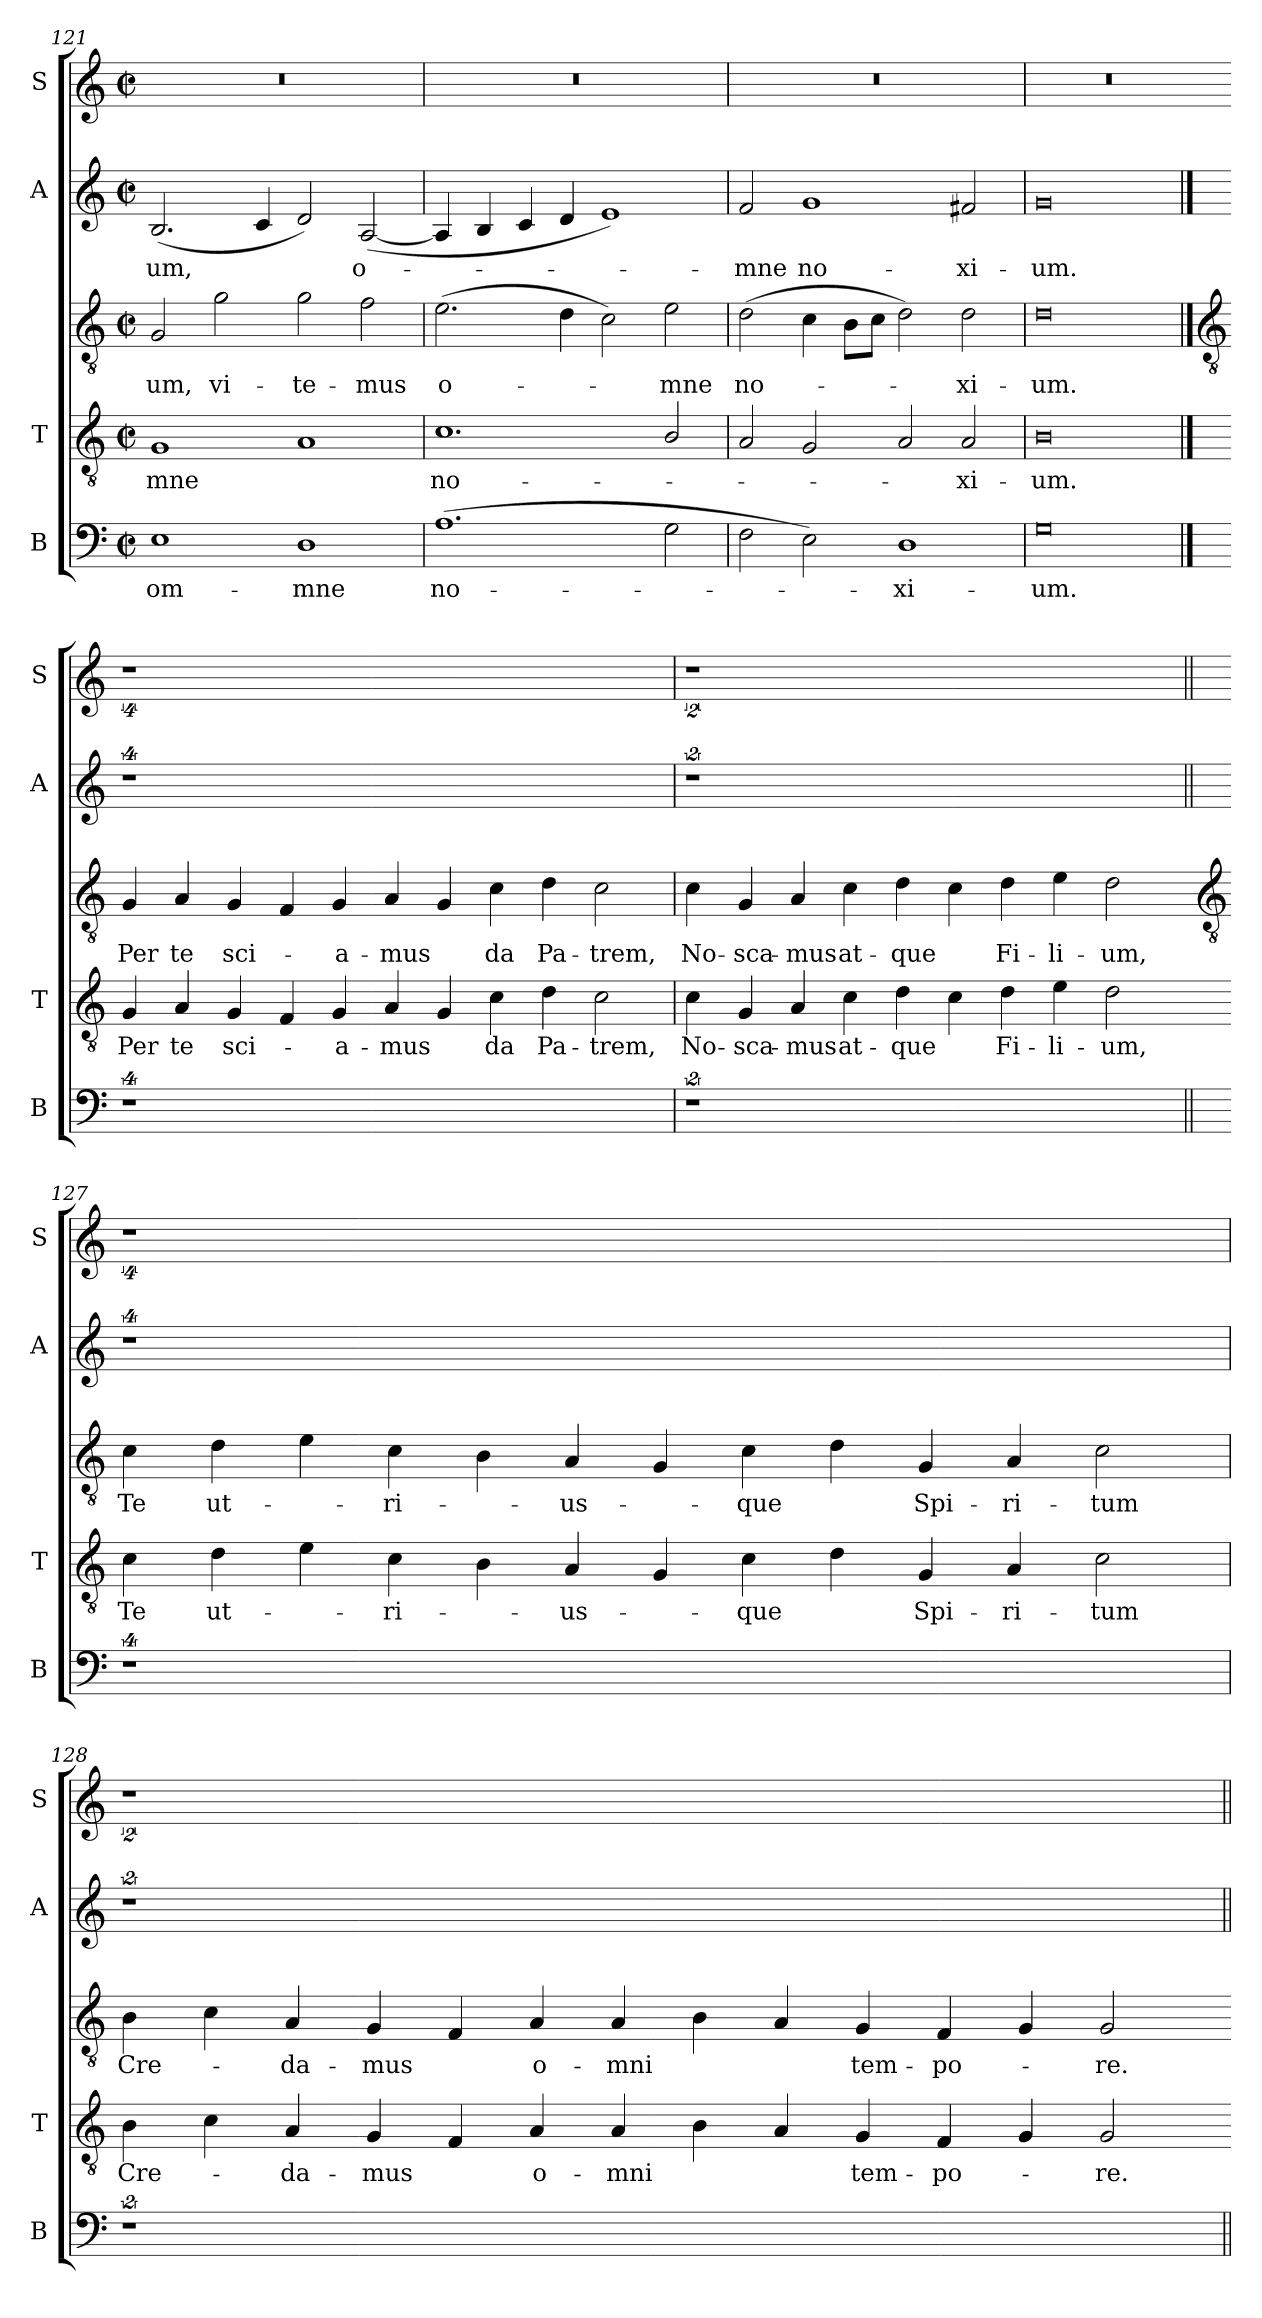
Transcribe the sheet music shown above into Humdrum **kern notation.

**kern	**text	**kern	**text	**kern	**text	**kern	**text	**kern
*part4	*part4	*part3	*part3	*part3	*part3	*part2	*part2	*part1
*staff5	*staff5	*staff4	*staff4	*staff3	*staff3	*staff2	*staff2	*staff1
*I"B	*	*I"T	*	*	*	*I"A	*	*I"S
*I'B	*	*I'T	*	*	*	*I'A	*	*I'S
*clefF4	*	*clefGv2	*	*clefGv2	*	*clefG2	*	*clefG2
*k[]	*	*k[]	*	*k[]	*	*k[]	*	*k[]
*C:	*	*C:	*	*C:	*	*C:	*	*C:
*M4/2	*	*M4/2	*	*M4/2	*	*M4/2	*	*M4/2
*met(c|)	*	*met(c|)	*	*met(c|)	*	*met(c|)	*	*met(c|)
=121	=121	=121	=121	=121	=121	=121	=121	=121
!	!LO:LY:b	!	!LO:LY:b	!	!LO:LY:b	!	!LO:LY:b	!
1E	om-	1G	mne	2G	-um,	(<2.B	-um,	0r
!	!	!	!	!	!LO:LY:b	!	!	!
.	.	.	.	2g	vi-	.	.	.
.	.	.	.	.	.	4c	.	.
!	!LO:LY:b	!	!	!	!LO:LY:b	!	!	!
1D	-mne	1A	.	2g	-te-	2d)	.	.
!	!	!	!	!	!LO:LY:b	!	!LO:LY:b	!
.	.	.	.	2f	-mus	(<[2A	o-	.
=122	=122	=122	=122	=122	=122	=122	=122	=122
!	!LO:LY:b	!	!LO:LY:b	!	!LO:LY:b	!	!	!
(>1.A	no-	1.c	no-	(>2.e	o-	4A]	.	0r
.	.	.	.	.	.	4B	.	.
.	.	.	.	.	.	4c	.	.
.	.	.	.	4d	.	4d	.	.
.	.	.	.	2c)	.	1e)	.	.
!	!	!	!	!	!LO:LY:b	!	!	!
2G	.	2B/	.	2e	mne	.	.	.
=123	=123	=123	=123	=123	=123	=123	=123	=123
!	!	!	!	!	!LO:LY:b	!	!LO:LY:b	!
2F	.	2A	.	(>2d	no-	2f	mne	0r
!	!	!	!	!	!	!	!LO:LY:b	!
2E)	.	2G	.	4c	.	1g	no-	.
.	.	.	.	8BL	.	.	.	.
.	.	.	.	8cJ	.	.	.	.
!	!LO:LY:b	!	!	!	!	!	!	!
1D	xi-	2A	.	2d)	.	.	.	.
!	!	!	!LO:LY:b	!	!LO:LY:b	!	!LO:LY:b	!
.	.	2A	-xi-	2d	xi-	2f#X	-xi-	.
=124	=124	=124	=124	=124	=124	=124	=124	=124
!	!LO:LY:b	!	!LO:LY:b	!	!LO:LY:b	!	!LO:LY:b	!
0G	-um.	0B	um.	0d	-um.	0g	-um.	0r
!!LO:LB:g=z
==125	=125	==125	=125	==125	=125	==125	=125	=125
*	*	*	*	*clefGv2	*	*	*	*
*	*	*k[]	*	*k[]	*	*	*	*
*	*	*C:	*	*C:	*	*	*	*
!	!	!	!LO:LY:b	!	!LO:LY:b	!	!	!
4%11r	.	4G	Per	4G	Per	4%11r	.	4%11r
!	!	!	!LO:LY:b	!	!LO:LY:b	!	!	!
.	.	4A	te	4A	te	.	.	.
!	!	!	!LO:LY:b	!	!LO:LY:b	!	!	!
.	.	4G	sci-	4G	sci-	.	.	.
.	.	4F	.	4F	.	.	.	.
!	!	!	!LO:LY:b	!	!LO:LY:b	!	!	!
.	.	4G	a-	4G	a-	.	.	.
!	!	!	!LO:LY:b	!	!LO:LY:b	!	!	!
.	.	4A	-mus	4A	-mus	.	.	.
.	.	4G	.	4G	.	.	.	.
!	!	!	!LO:LY:b	!	!LO:LY:b	!	!	!
.	.	4c	da	4c	da	.	.	.
!	!	!	!LO:LY:b	!	!LO:LY:b	!	!	!
.	.	4d	Pa-	4d	Pa-	.	.	.
!	!	!	!LO:LY:b	!	!LO:LY:b	!	!	!
.	.	2c	-trem,	2c	-trem,	.	.	.
=126	=126	=126	=126	=126	=126	=126	=126	=126
!	!	!	!LO:LY:b	!	!LO:LY:b	!	!	!
2%5r	.	4c	No-	4c	No-	2%5r	.	2%5r
!	!	!	!LO:LY:b	!	!LO:LY:b	!	!	!
.	.	4G	-sca-	4G	-sca-	.	.	.
!	!	!	!LO:LY:b	!	!LO:LY:b	!	!	!
.	.	4A	-mus	4A	-mus	.	.	.
!	!	!	!LO:LY:b	!	!LO:LY:b	!	!	!
.	.	4c	at-	4c	at-	.	.	.
!	!	!	!LO:LY:b	!	!LO:LY:b	!	!	!
.	.	4d	-que	4d	-que	.	.	.
.	.	4c	.	4c	.	.	.	.
!	!	!	!LO:LY:b	!	!LO:LY:b	!	!	!
.	.	4d	Fi-	4d	Fi-	.	.	.
!	!	!	!LO:LY:b	!	!LO:LY:b	!	!	!
.	.	4e	-li-	4e	-li-	.	.	.
!	!	!	!LO:LY:b	!	!LO:LY:b	!	!	!
.	.	2d	-um,	2d	-um,	.	.	.
!!LO:LB:g=z
=127||	=127||	=127-	=127||	=127-	=127||	=127||	=127||	=127||
*	*	*	*	*clefGv2	*	*	*	*
!	!	!	!LO:LY:b	!	!LO:LY:b	!	!	!
4%13r	.	4c	Te	4c	Te	4%13r	.	4%13r
!	!	!	!LO:LY:b	!	!LO:LY:b	!	!	!
.	.	4d	ut-	4d	ut-	.	.	.
.	.	4e	.	4e	.	.	.	.
!	!	!	!LO:LY:b	!	!LO:LY:b	!	!	!
.	.	4c	ri-	4c	ri-	.	.	.
.	.	4B	.	4B	.	.	.	.
!	!	!	!LO:LY:b	!	!LO:LY:b	!	!	!
.	.	4A	us-	4A	us-	.	.	.
.	.	4G	.	4G	.	.	.	.
!	!	!	!LO:LY:b	!	!LO:LY:b	!	!	!
.	.	4c	que	4c	que	.	.	.
.	.	4d	.	4d	.	.	.	.
!	!	!	!LO:LY:b	!	!LO:LY:b	!	!	!
.	.	4G	Spi-	4G	Spi-	.	.	.
!	!	!	!LO:LY:b	!	!LO:LY:b	!	!	!
.	.	4A	-ri-	4A	-ri-	.	.	.
!	!	!	!LO:LY:b	!	!LO:LY:b	!	!	!
.	.	2c	-tum	2c	-tum	.	.	.
=128	=128	=128	=128	=128	=128	=128	=128	=128
!	!	!	!LO:LY:b	!	!LO:LY:b	!	!	!
2%7r	.	4B	Cre-	4B	Cre-	2%7r	.	2%7r
.	.	4c	.	4c	.	.	.	.
!	!	!	!LO:LY:b	!	!LO:LY:b	!	!	!
.	.	4A	da-	4A	da-	.	.	.
!	!	!	!LO:LY:b	!	!LO:LY:b	!	!	!
.	.	4G	-mus	4G	-mus	.	.	.
.	.	4F	.	4F	.	.	.	.
!	!	!	!LO:LY:b	!	!LO:LY:b	!	!	!
.	.	4A	o-	4A	o-	.	.	.
!	!	!	!LO:LY:b	!	!LO:LY:b	!	!	!
.	.	4A	-mni	4A	-mni	.	.	.
.	.	4B	.	4B	.	.	.	.
.	.	4A	.	4A	.	.	.	.
!	!	!	!LO:LY:b	!	!LO:LY:b	!	!	!
.	.	4G	tem-	4G	tem-	.	.	.
!	!	!	!LO:LY:b	!	!LO:LY:b	!	!	!
.	.	4F	-po-	4F	-po-	.	.	.
.	.	4G	.	4G	.	.	.	.
!	!	!	!LO:LY:b	!	!LO:LY:b	!	!	!
.	.	2G	re.	2G	re.	.	.	.
=||	=||	=-	=||	=-	=||	=||	=||	=||
*-	*-	*-	*-	*-	*-	*-	*-	*-
